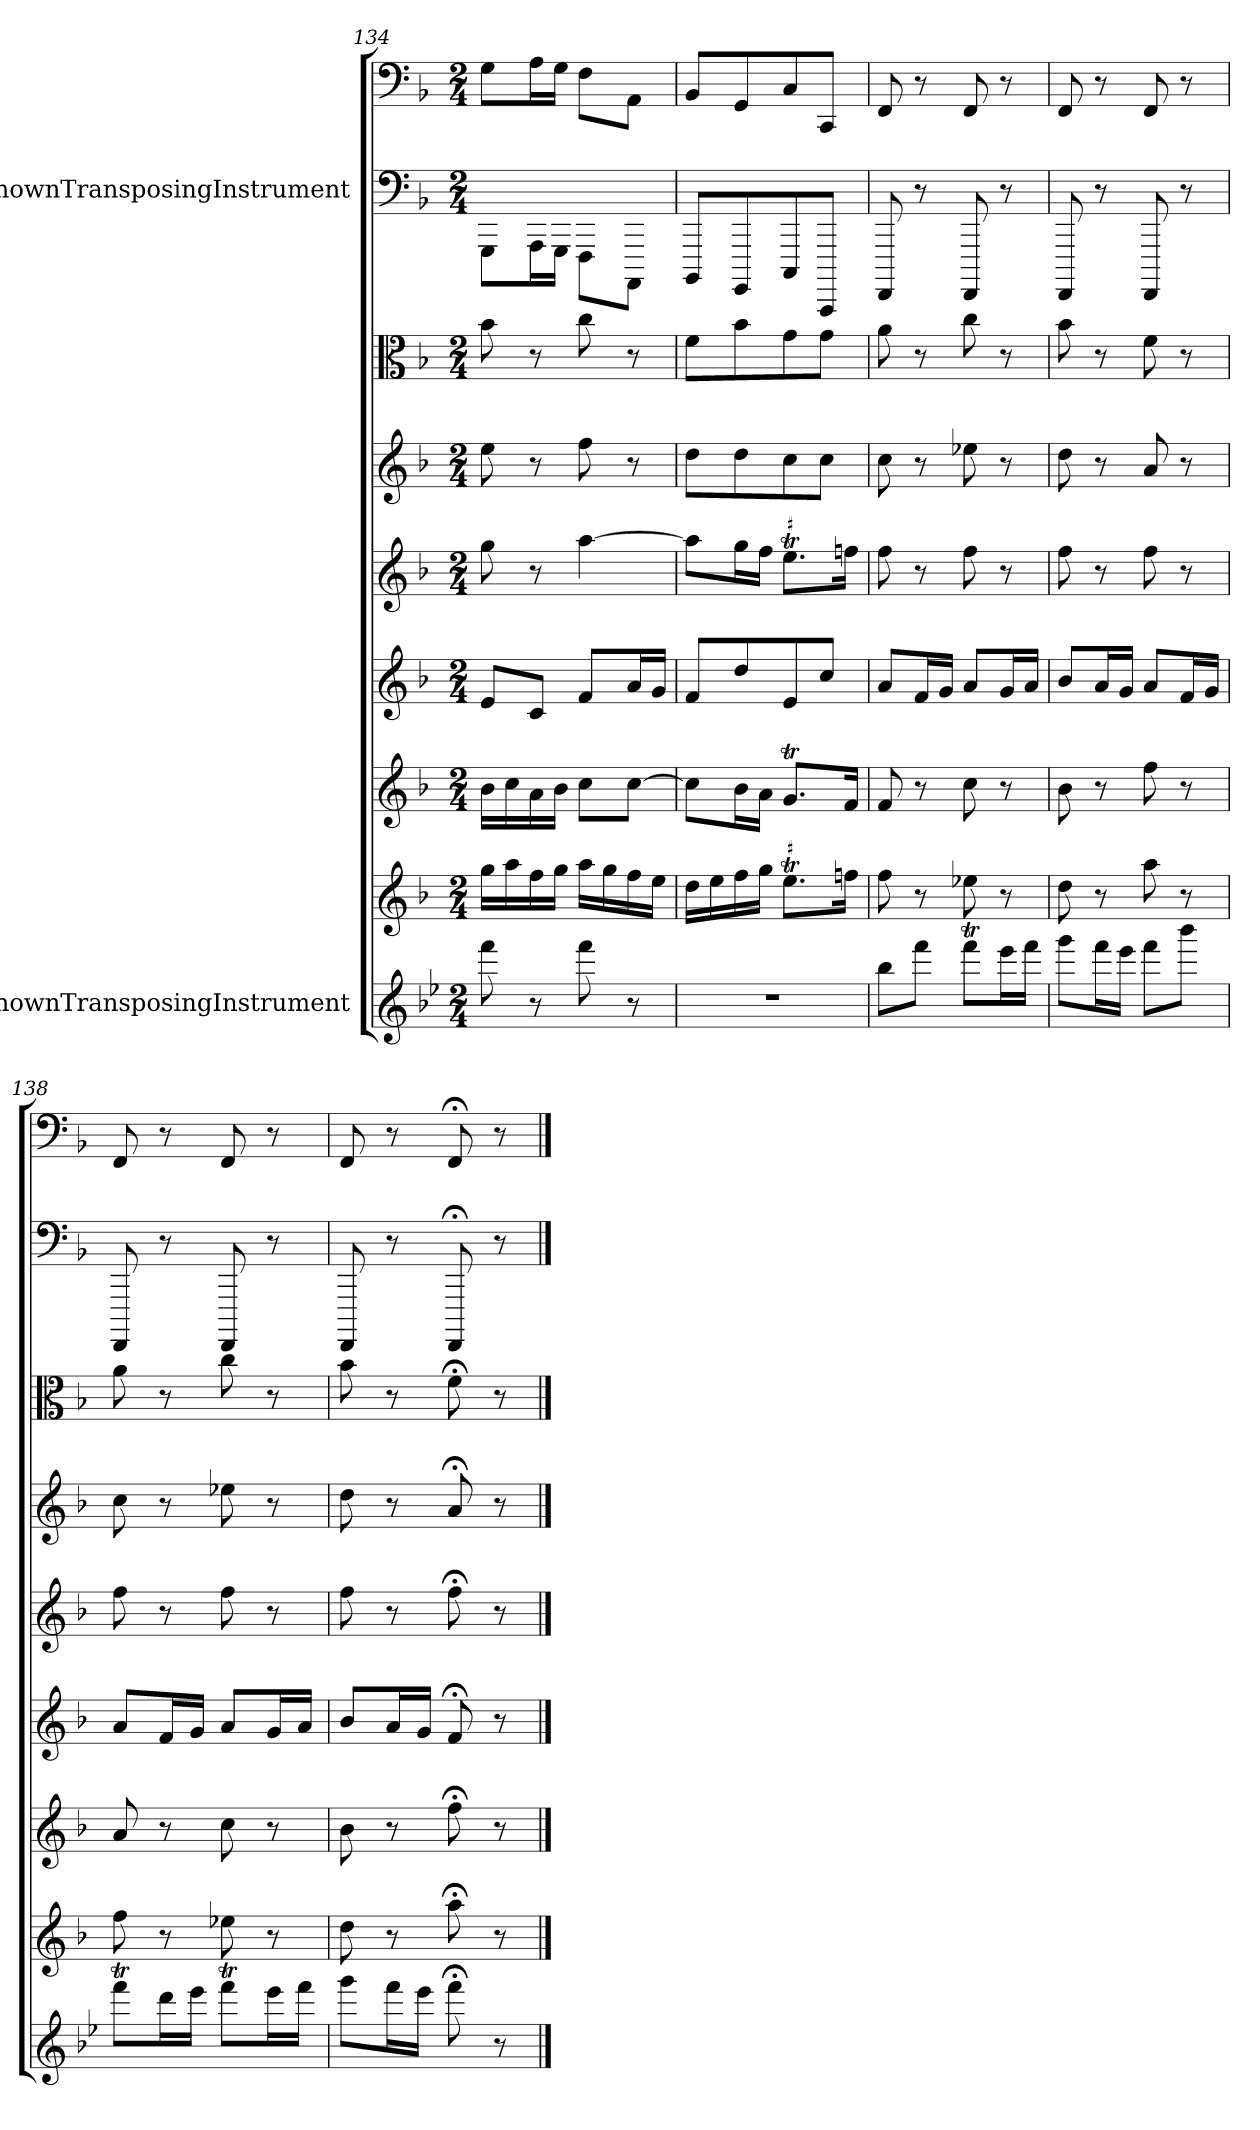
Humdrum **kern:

**kern	**kern	**kern	**kern	**kern	**kern	**kern	**kern	**kern
*part9	*part8	*part7	*part6	*part5	*part4	*part3	*part2	*part1
*staff9	*staff8	*staff7	*staff6	*staff5	*staff4	*staff3	*staff2	*staff1
*I"UnknownTransposingInstrument	*	*	*	*	*	*	*I"UnknownTransposingInstrument	*
*clefG2	*clefG2	*clefG2	*clefG2	*clefG2	*clefG2	*clefC3	*clefF4	*clefF4
*ITrd3c5	*	*	*	*	*	*	*ITrd-7c-12	*
*k[b-]	*k[b-]	*k[b-]	*k[b-]	*k[b-]	*k[b-]	*k[b-]	*k[b-]	*k[b-]
*M2/4	*M2/4	*M2/4	*M2/4	*M2/4	*M2/4	*M2/4	*M2/4	*M2/4
=134	=134	=134	=134	=134	=134	=134	=134	=134
8ccc\	16gg\LL	16b-\LL	8e/L	8gg\	8ee\	8b-\	8GG\L	8G\L
.	16aa\	16cc\	.	.	.	.	.	.
8r	16ff\	16a\	8c/J	8r	8r	8r	16AA\L	16A\L
.	16gg\JJ	16b-\JJ	.	.	.	.	16GG\JJ	16G\JJ
8ccc\	16aa\LL	8cc\L	8f/L	[4aa\	8ff\	8cc\	8FF\L	8F\L
.	16gg\	.	.	.	.	.	.	.
8r	16ff\	[8cc\J	16a/L	.	8r	8r	8AAA\J	8AA\J
.	16ee\JJ	.	16g/JJ	.	.	.	.	.
=135	=135	=135	=135	=135	=135	=135	=135	=135
2r	16dd\LL	8cc\L]	8f/L	8aa\L]	8dd\L	8f\L	8BBB-/L	8BB-/L
.	16ee\	.	.	.	.	.	.	.
.	16ff\	16b-\L	8dd/	16gg\L	8dd\	8b-\	8GGG/	8GG/
.	16gg\JJ	16a\JJ	.	16ff\JJ	.	.	.	.
!	!LO:TR:acc=#	!	!	!LO:TR:acc=#	!	!	!	!
.	8.eeT\L	8.gT/L	8e/	8.eeT\L	8cc\	8g\	8CC/	8C/
.	.	.	8cc/J	.	8cc\J	8g\J	8CCC/J	8CC/J
.	16ffn\Jk	16f/Jk	.	16ffn\Jk	.	.	.	.
=136	=136	=136	=136	=136	=136	=136	=136	=136
8ff\L	8ff\	8f/	8a/L	8ff\	8cc\	8a\	8FFF/	8FF/
8ccc\J	8r	8r	16f/L	8r	8r	8r	8r	8r
.	.	.	16g/JJ	.	.	.	.	.
8cccT\L	8ee-X\	8cc\	8a/L	8ff\	8ee-X\	8cc\	8FFF/	8FF/
16bb-\L	8r	8r	16g/L	8r	8r	8r	8r	8r
16ccc\JJ	.	.	16a/JJ	.	.	.	.	.
=137	=137	=137	=137	=137	=137	=137	=137	=137
8ddd\L	8dd\	8b-\	8b-/L	8ff\	8dd\	8b-\	8FFF/	8FF/
16ccc\L	8r	8r	16a/L	8r	8r	8r	8r	8r
16bb-\JJ	.	.	16g/JJ	.	.	.	.	.
8ccc\L	8aa\	8ff\	8a/L	8ff\	8a/	8f\	8FFF/	8FF/
8fff\J	8r	8r	16f/L	8r	8r	8r	8r	8r
.	.	.	16g/JJ	.	.	.	.	.
=138	=138	=138	=138	=138	=138	=138	=138	=138
8cccT\L	8ff\	8a/	8a/L	8ff\	8cc\	8a\	8FFF/	8FF/
16aa\L	8r	8r	16f/L	8r	8r	8r	8r	8r
16bb-\JJ	.	.	16g/JJ	.	.	.	.	.
8cccT\L	8ee-X\	8cc\	8a/L	8ff\	8ee-X\	8cc\	8FFF/	8FF/
16bb-\L	8r	8r	16g/L	8r	8r	8r	8r	8r
16ccc\JJ	.	.	16a/JJ	.	.	.	.	.
=139	=139	=139	=139	=139	=139	=139	=139	=139
8ddd\L	8dd\	8b-\	8b-/L	8ff\	8dd\	8b-\	8FFF/	8FF/
16ccc\L	8r	8r	16a/L	8r	8r	8r	8r	8r
16bb-\JJ	.	.	16g/JJ	.	.	.	.	.
8ccc;<\	8aa;<\	8ff;<\	8f;</	8ff;<\	8a;</	8f;<\	8FFF;</	8FF;</
8r	8r	8r	8r	8r	8r	8r	8r	8r
==	==	==	==	==	==	==	==	==
*-	*-	*-	*-	*-	*-	*-	*-	*-
